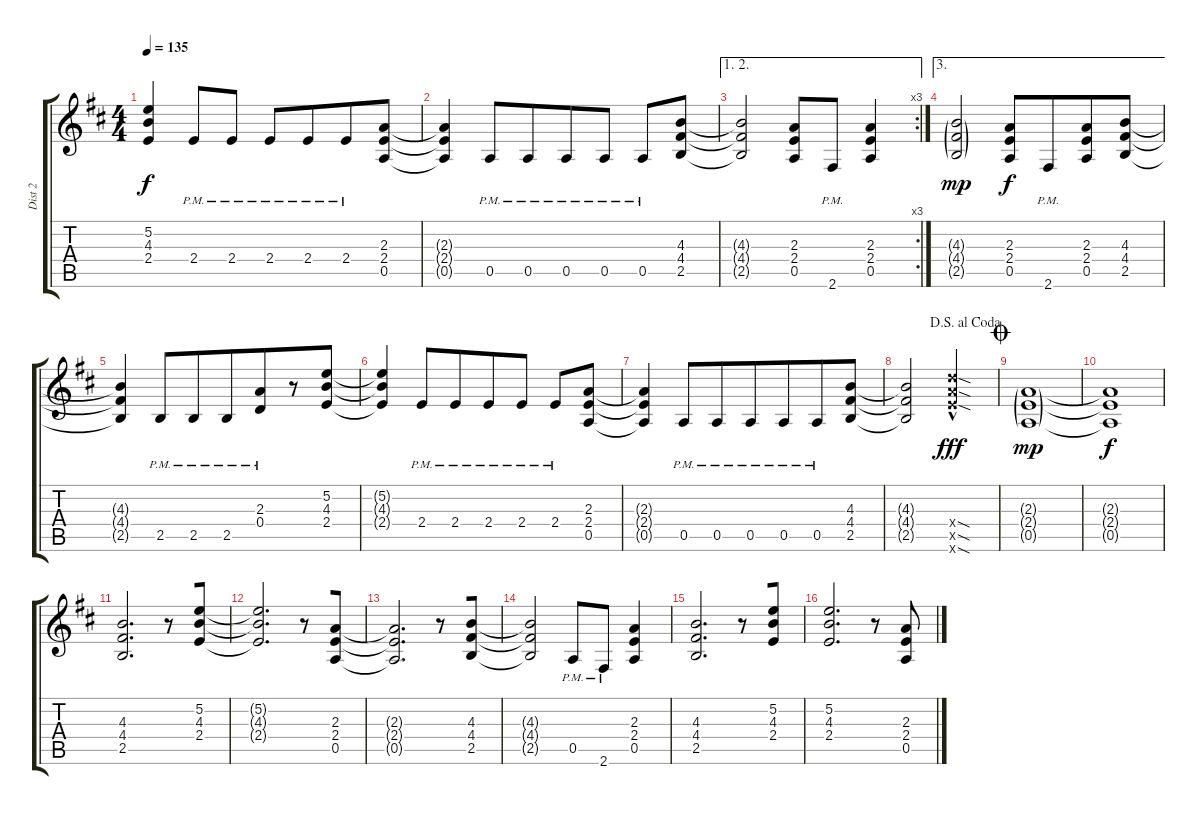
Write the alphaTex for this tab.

\track ("Dist 2" "Dist 2") {instrument distortionguitar}
\staff {score tabs}
\tuning (E4 B3 G3 D3 A2 E2) {hide}
\ts (4 4)
\tempo 135
\clef g2
\ks d
(5.2{t} 4.3{t} 2.4{t}).4{dy f beam merge} 2.4{pm}.8{beam merge} 2.4{pm}.8 2.4{pm}.8{beam merge} 2.4{pm}.8{beam merge} 2.4{pm}.8 (2.3 2.4 0.5).8 |
(2.3{t} 2.4{t} 0.5{t}).4{beam merge} 0.5{pm}.8{beam merge} 0.5{pm}.8{beam merge} 0.5{pm}.8{beam merge} 0.5{pm}.8 0.5{pm}.8 (4.3 4.4 2.5).8 |
\ae (1 2)
\rc 3
(4.3{t} 4.4{t} 2.5{t}).2{beam merge} (2.3 2.4 0.5).8{beam merge} 2.6{pm}.8{beam merge} (2.3 2.4 0.5).4 |
\ae 3
(4.3{g} 4.4{g} 2.5{g}).2{dy mp beam merge} (2.3 2.4 0.5).8{dy f} 2.6{pm}.8{beam merge} (2.3 2.4 0.5).8{beam merge} (4.3 4.4 2.5).8 |
(4.3{t} 4.4{t} 2.5{t}).4{beam merge} 2.5{pm}.8{beam merge} 2.5{pm}.8{beam merge} 2.5{pm}.8{beam merge} (2.3{pm} 0.4{pm}).8{beam merge} r.8{beam merge} (5.2 4.3 2.4).8 |
(5.2{t} 4.3{t} 2.4{t}).4{beam merge} 2.4{pm}.8{beam merge} 2.4{pm}.8{beam merge} 2.4{pm}.8{beam merge} 2.4{pm}.8 2.4{pm}.8{beam merge} (2.3 2.4 0.5).8 |
(2.3{t} 2.4{t} 0.5{t}).4{beam merge} 0.5{pm}.8{beam merge} 0.5{pm}.8{beam merge} 0.5{pm}.8{beam merge} 0.5{pm}.8{beam merge} 0.5{pm}.8{beam merge} (4.3 4.4 2.5).8 |
\jump dalsegnoalcoda
(4.3{t} 4.4{t} 2.5{t}).2{beam merge} (12.4{sod hac x} 12.5{sod hac x} 12.6{sod hac x}).2{dy fff} |
\jump coda
(2.3{g} 2.4{g} 0.5{g}).1{dy mp} |
(2.3{t} 2.4{t} 0.5{t}).1{dy f} |
(4.3 4.4 2.5).2{d beam merge} r.8 (5.2 4.3 2.4).8 |
(5.2{t} 4.3{t} 2.4{t}).2{d beam merge} r.8 (2.3 2.4 0.5).8 |
(2.3{t} 2.4{t} 0.5{t}).2{d beam merge} r.8{beam merge} (4.3 4.4 2.5).8 |
(4.3{t} 4.4{t} 2.5{t}).2{beam merge} 0.5{pm}.8{beam merge} 2.6{pm}.8 (2.3 2.4 0.5).4 |
(4.3 4.4 2.5).2{d beam merge} r.8{beam merge} (5.2 4.3 2.4).8 |
(5.2 4.3 2.4).2{d} r.8{beam merge} (2.3 2.4 0.5).8
